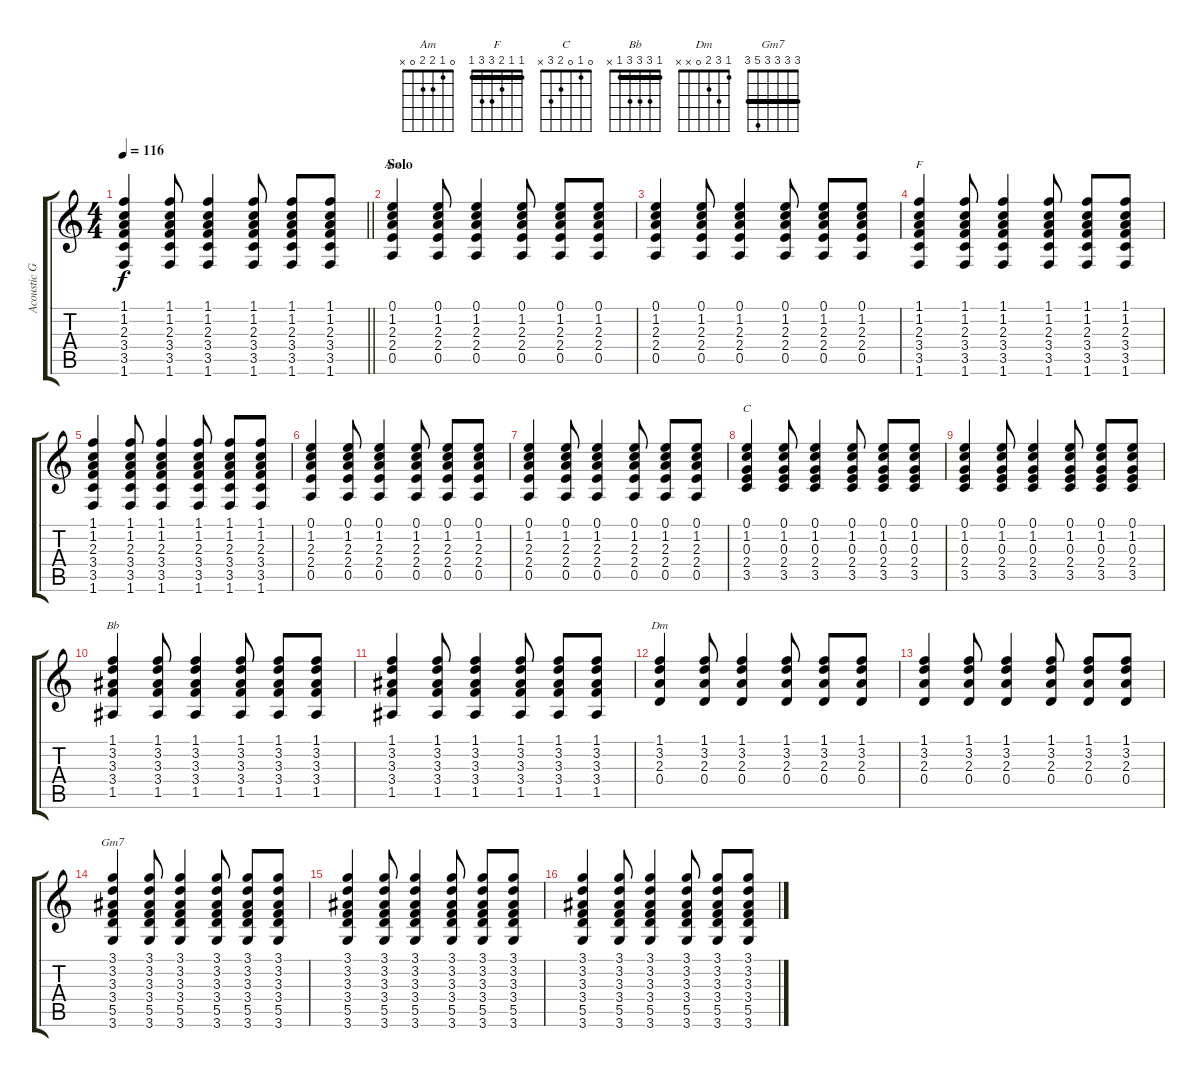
\track ("Acoustic Guitar" "Acoustic G") {instrument acousticguitarsteel}
\staff {score tabs}
\tuning (E4 B3 G3 D3 A2 E2) {hide}
\chord ("Am" 0 1 2 2 0 x)
\chord ("F" 1 1 2 3 3 1) {barre 1}
\chord ("C" 0 1 0 2 3 x)
\chord ("Bb" 1 3 3 3 1 x) {barre 1}
\chord ("Dm" 1 3 2 0 x x)
\chord ("Gm7" 3 3 3 3 5 3) {barre 3}
\ts (4 4)
\tempo 116
\clef g2
\barLineRight lightlight
\ks c
(1.1 1.2 2.3 3.4 3.5 1.6).4{dy f} (1.1 1.2 2.3 3.4 3.5 1.6).8 (1.1 1.2 2.3 3.4 3.5 1.6).4 (1.1 1.2 2.3 3.4 3.5 1.6).8 (1.1 1.2 2.3 3.4 3.5 1.6).8 (1.1 1.2 2.3 3.4 3.5 1.6).8 |
\section ("" "Solo")
(0.1 1.2 2.3 2.4 0.5).4{ch "Am"} (0.1 1.2 2.3 2.4 0.5).8 (0.1 1.2 2.3 2.4 0.5).4 (0.1 1.2 2.3 2.4 0.5).8 (0.1 1.2 2.3 2.4 0.5).8 (0.1 1.2 2.3 2.4 0.5).8 |
(0.1 1.2 2.3 2.4 0.5).4 (0.1 1.2 2.3 2.4 0.5).8 (0.1 1.2 2.3 2.4 0.5).4 (0.1 1.2 2.3 2.4 0.5).8 (0.1 1.2 2.3 2.4 0.5).8 (0.1 1.2 2.3 2.4 0.5).8 |
(1.1 1.2 2.3 3.4 3.5 1.6).4{ch "F"} (1.1 1.2 2.3 3.4 3.5 1.6).8 (1.1 1.2 2.3 3.4 3.5 1.6).4 (1.1 1.2 2.3 3.4 3.5 1.6).8 (1.1 1.2 2.3 3.4 3.5 1.6).8 (1.1 1.2 2.3 3.4 3.5 1.6).8 |
(1.1 1.2 2.3 3.4 3.5 1.6).4 (1.1 1.2 2.3 3.4 3.5 1.6).8 (1.1 1.2 2.3 3.4 3.5 1.6).4 (1.1 1.2 2.3 3.4 3.5 1.6).8 (1.1 1.2 2.3 3.4 3.5 1.6).8 (1.1 1.2 2.3 3.4 3.5 1.6).8 |
(0.1 1.2 2.3 2.4 0.5).4 (0.1 1.2 2.3 2.4 0.5).8 (0.1 1.2 2.3 2.4 0.5).4 (0.1 1.2 2.3 2.4 0.5).8 (0.1 1.2 2.3 2.4 0.5).8 (0.1 1.2 2.3 2.4 0.5).8 |
(0.1 1.2 2.3 2.4 0.5).4 (0.1 1.2 2.3 2.4 0.5).8 (0.1 1.2 2.3 2.4 0.5).4 (0.1 1.2 2.3 2.4 0.5).8 (0.1 1.2 2.3 2.4 0.5).8 (0.1 1.2 2.3 2.4 0.5).8 |
(0.1 1.2 0.3 2.4 3.5).4{ch "C"} (0.1 1.2 0.3 2.4 3.5).8 (0.1 1.2 0.3 2.4 3.5).4 (0.1 1.2 0.3 2.4 3.5).8 (0.1 1.2 0.3 2.4 3.5).8 (0.1 1.2 0.3 2.4 3.5).8 |
(0.1 1.2 0.3 2.4 3.5).4 (0.1 1.2 0.3 2.4 3.5).8 (0.1 1.2 0.3 2.4 3.5).4 (0.1 1.2 0.3 2.4 3.5).8 (0.1 1.2 0.3 2.4 3.5).8 (0.1 1.2 0.3 2.4 3.5).8 |
(1.1 3.2 3.3 3.4 1.5).4{ch "Bb"} (1.1 3.2 3.3 3.4 1.5).8 (1.1 3.2 3.3 3.4 1.5).4 (1.1 3.2 3.3 3.4 1.5).8 (1.1 3.2 3.3 3.4 1.5).8 (1.1 3.2 3.3 3.4 1.5).8 |
(1.1 3.2 3.3 3.4 1.5).4 (1.1 3.2 3.3 3.4 1.5).8 (1.1 3.2 3.3 3.4 1.5).4 (1.1 3.2 3.3 3.4 1.5).8 (1.1 3.2 3.3 3.4 1.5).8 (1.1 3.2 3.3 3.4 1.5).8 |
(1.1 3.2 2.3 0.4).4{ch "Dm"} (1.1 3.2 2.3 0.4).8 (1.1 3.2 2.3 0.4).4 (1.1 3.2 2.3 0.4).8 (1.1 3.2 2.3 0.4).8 (1.1 3.2 2.3 0.4).8 |
(1.1 3.2 2.3 0.4).4 (1.1 3.2 2.3 0.4).8 (1.1 3.2 2.3 0.4).4 (1.1 3.2 2.3 0.4).8 (1.1 3.2 2.3 0.4).8 (1.1 3.2 2.3 0.4).8 |
(3.1 3.2 3.3 3.4 5.5 3.6).4{ch "Gm7"} (3.1 3.2 3.3 3.4 5.5 3.6).8 (3.1 3.2 3.3 3.4 5.5 3.6).4 (3.1 3.2 3.3 3.4 5.5 3.6).8 (3.1 3.2 3.3 3.4 5.5 3.6).8 (3.1 3.2 3.3 3.4 5.5 3.6).8 |
(3.1 3.2 3.3 3.4 5.5 3.6).4 (3.1 3.2 3.3 3.4 5.5 3.6).8 (3.1 3.2 3.3 3.4 5.5 3.6).4 (3.1 3.2 3.3 3.4 5.5 3.6).8 (3.1 3.2 3.3 3.4 5.5 3.6).8 (3.1 3.2 3.3 3.4 5.5 3.6).8 |
(3.1 3.2 3.3 3.4 5.5 3.6).4 (3.1 3.2 3.3 3.4 5.5 3.6).8 (3.1 3.2 3.3 3.4 5.5 3.6).4 (3.1 3.2 3.3 3.4 5.5 3.6).8 (3.1 3.2 3.3 3.4 5.5 3.6).8 (3.1 3.2 3.3 3.4 5.5 3.6).8
